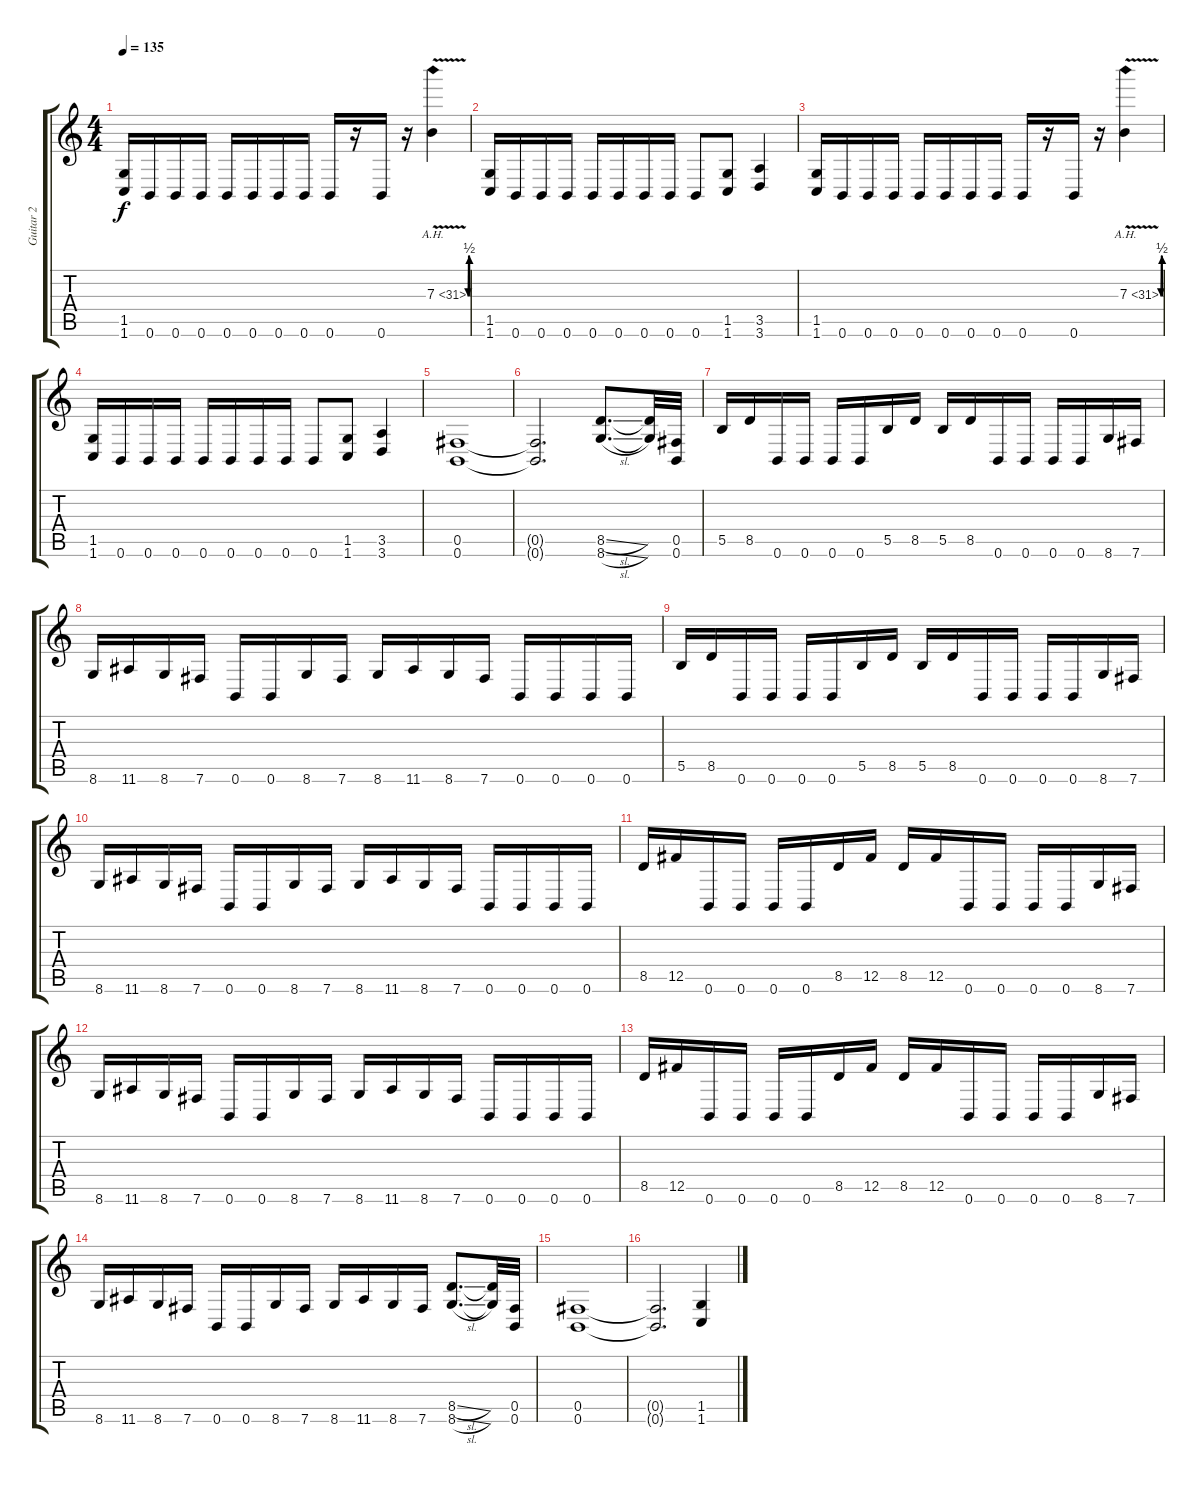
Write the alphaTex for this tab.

\track ("Guitar 2" "Guitar 2") {instrument distortionguitar}
\staff {score tabs}
\tuning (Db4 Ab3 E3 B2 Gb2 B1) {hide}
\ts (4 4)
\tempo 135
\clef g2
\ks c
(1.5 1.6).16{dy f} 0.6.16 0.6.16 0.6.16 0.6.16 0.6.16 0.6.16 0.6.16 0.6.16 r.16 0.6.16 r.16 7.3{be (custom 0 0 15 0 20 2 30 2 36 0 45 0 60 0) ah 24 v}.4 |
(1.5 1.6).16 0.6.16 0.6.16 0.6.16 0.6.16 0.6.16 0.6.16 0.6.16 0.6.8 (1.5 1.6).8 (3.5 3.6).4 |
(1.5 1.6).16 0.6.16 0.6.16 0.6.16 0.6.16 0.6.16 0.6.16 0.6.16 0.6.16 r.16 0.6.16 r.16 7.3{be (custom 0 0 15 0 20 2 30 2 36 0 45 0 60 0) ah 24 v}.4 |
(1.5 1.6).16 0.6.16 0.6.16 0.6.16 0.6.16 0.6.16 0.6.16 0.6.16 0.6.8 (1.5 1.6).8 (3.5 3.6).4 |
(0.5 0.6).1 |
(0.5{t} 0.6{t}).2{d} (8.5{sl} 8.6{sl}).8{d} (8.5{t} 8.6{t}).32 (0.5 0.6).32 |
5.5.16 8.5.16 0.6.16 0.6.16 0.6.16 0.6.16 5.5.16 8.5.16 5.5.16 8.5.16 0.6.16 0.6.16 0.6.16 0.6.16 8.6.16 7.6.16 |
8.6.16 11.6.16 8.6.16 7.6.16 0.6.16 0.6.16 8.6.16 7.6.16 8.6.16 11.6.16 8.6.16 7.6.16 0.6.16 0.6.16 0.6.16 0.6.16 |
5.5.16 8.5.16 0.6.16 0.6.16 0.6.16 0.6.16 5.5.16 8.5.16 5.5.16 8.5.16 0.6.16 0.6.16 0.6.16 0.6.16 8.6.16 7.6.16 |
8.6.16 11.6.16 8.6.16 7.6.16 0.6.16 0.6.16 8.6.16 7.6.16 8.6.16 11.6.16 8.6.16 7.6.16 0.6.16 0.6.16 0.6.16 0.6.16 |
8.5.16 12.5.16 0.6.16 0.6.16 0.6.16 0.6.16 8.5.16 12.5.16 8.5.16 12.5.16 0.6.16 0.6.16 0.6.16 0.6.16 8.6.16 7.6.16 |
8.6.16 11.6.16 8.6.16 7.6.16 0.6.16 0.6.16 8.6.16 7.6.16 8.6.16 11.6.16 8.6.16 7.6.16 0.6.16 0.6.16 0.6.16 0.6.16 |
8.5.16 12.5.16 0.6.16 0.6.16 0.6.16 0.6.16 8.5.16 12.5.16 8.5.16 12.5.16 0.6.16 0.6.16 0.6.16 0.6.16 8.6.16 7.6.16 |
8.6.16 11.6.16 8.6.16 7.6.16 0.6.16 0.6.16 8.6.16 7.6.16 8.6.16 11.6.16 8.6.16 7.6.16 (8.5{sl} 8.6{sl}).8{d} (8.5{t} 8.6{t}).32 (0.5 0.6).32 |
(0.5 0.6).1 |
(0.5{t} 0.6{t}).2{d} (1.5 1.6).4
